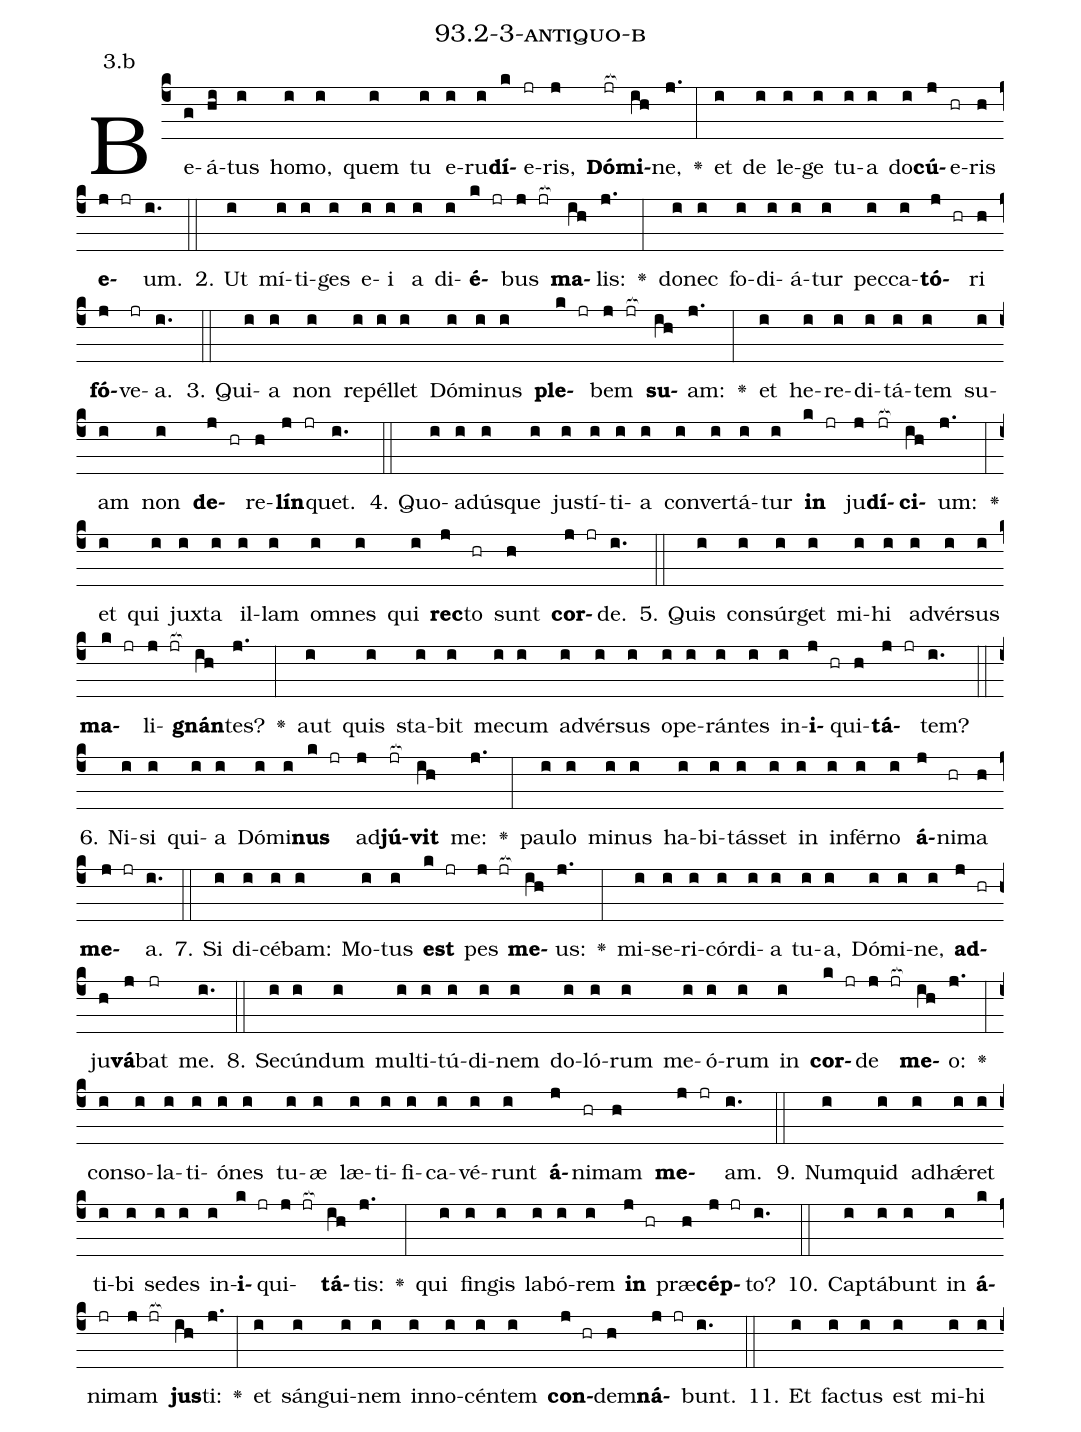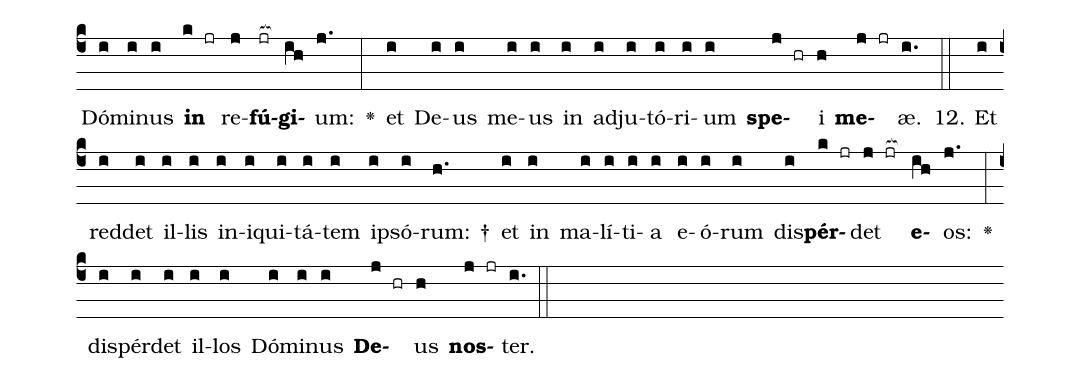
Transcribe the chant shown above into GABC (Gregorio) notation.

name: 93.2-3-antiquo-b;
annotation: 3.b;
%%
(c4)Be(g)á(hi)tus(i) ho(i)mo,(i) quem(i) tu(i) e(i)ru(i)<b>dí</b>(k)e(jr)ris,(j) <b>Dó</b>(jr[ocb:1{])<b>mi</b>(ih[ocb:0}])ne,(j.) <v>\greheightstar</v>(:) et(i) de(i) le(i)ge(i) tu(i)a(i) do(i)<b>cú</b>(j)e(hr)ris(h) <b>e</b>(j jr)um.(i.) (::)
2. Ut(i) mí(i)ti(i)ges(i) e(i)i(i) a(i) di(i)<b>é</b>(k jr)bus(j jr[ocb:1{]) <b>ma</b>(ih[ocb:0}])lis:(j.) <v>\greheightstar</v>(:) do(i)nec(i) fo(i)di(i)á(i)tur(i) pec(i)ca(i)<b>tó</b>(j hr)ri(h) <b>fó</b>(j)ve(jr)a.(i.) (::)
3. Qui(i)a(i) non(i) re(i)pél(i)let(i) Dó(i)mi(i)nus(i) <b>ple</b>(k jr)bem(j jr[ocb:1{]) <b>su</b>(ih[ocb:0}])am:(j.) <v>\greheightstar</v>(:) et(i) he(i)re(i)di(i)tá(i)tem(i) su(i)am(i) non(i) <b>de</b>(j hr)re(h)<b>lín</b>(j jr)quet.(i.) (::)
4. Quo(i)ad(i)ús(i)que(i) jus(i)tí(i)ti(i)a(i) con(i)ver(i)tá(i)tur(i) <b>in</b>(k jr) ju(j)<b>dí</b>(jr[ocb:1{])<b>ci</b>(ih[ocb:0}])um:(j.) <v>\greheightstar</v>(:) et(i) qui(i) jux(i)ta(i) il(i)lam(i) om(i)nes(i) qui(i) <b>rec</b>(j)to(hr) sunt(h) <b>cor</b>(j jr)de.(i.) (::)
5. Quis(i) con(i)súr(i)get(i) mi(i)hi(i) ad(i)vér(i)sus(i) <b>ma</b>(k jr)li(j jr[ocb:1{])<b>gnán</b>(ih[ocb:0}])tes?(j.) <v>\greheightstar</v>(:) aut(i) quis(i) sta(i)bit(i) me(i)cum(i) ad(i)vér(i)sus(i) o(i)pe(i)rán(i)tes(i) in(i)<b>i</b>(j hr)qui(h)<b>tá</b>(j jr)tem?(i.) (::)
6. Ni(i)si(i) qui(i)a(i) Dó(i)mi(i)<b>nus</b>(k jr) ad(j)<b>jú</b>(jr[ocb:1{])<b>vit</b>(ih[ocb:0}]) me:(j.) <v>\greheightstar</v>(:) pau(i)lo(i) mi(i)nus(i) ha(i)bi(i)tás(i)set(i) in(i) in(i)fér(i)no(i) <b>á</b>(j)ni(hr)ma(h) <b>me</b>(j jr)a.(i.) (::)
7. Si(i) di(i)cé(i)bam:(i) Mo(i)tus(i) <b>est</b>(k jr) pes(j jr[ocb:1{]) <b>me</b>(ih[ocb:0}])us:(j.) <v>\greheightstar</v>(:) mi(i)se(i)ri(i)cór(i)di(i)a(i) tu(i)a,(i) Dó(i)mi(i)ne,(i) <b>ad</b>(j hr)ju(h)<b>vá</b>(j)bat(jr) me.(i.) (::)
8. Se(i)cún(i)dum(i) mul(i)ti(i)tú(i)di(i)nem(i) do(i)ló(i)rum(i) me(i)ó(i)rum(i) in(i) <b>cor</b>(k jr)de(j jr[ocb:1{]) <b>me</b>(ih[ocb:0}])o:(j.) <v>\greheightstar</v>(:) con(i)so(i)la(i)ti(i)ó(i)nes(i) tu(i)æ(i) læ(i)ti(i)fi(i)ca(i)vé(i)runt(i) <b>á</b>(j)ni(hr)mam(h) <b>me</b>(j jr)am.(i.) (::)
9. Num(i)quid(i) ad(i)hǽ(i)ret(i) ti(i)bi(i) se(i)des(i) in(i)<b>i</b>(k jr)qui(j jr[ocb:1{])<b>tá</b>(ih[ocb:0}])tis:(j.) <v>\greheightstar</v>(:) qui(i) fin(i)gis(i) la(i)bó(i)rem(i) <b>in</b>(j hr) præ(h)<b>cép</b>(j jr)to?(i.) (::)
10. Cap(i)tá(i)bunt(i) in(i) <b>á</b>(k)ni(jr)mam(j jr[ocb:1{]) <b>jus</b>(ih[ocb:0}])ti:(j.) <v>\greheightstar</v>(:) et(i) sán(i)gui(i)nem(i) in(i)no(i)cén(i)tem(i) <b>con</b>(j hr)dem(h)<b>ná</b>(j jr)bunt.(i.) (::)
11. Et(i) fac(i)tus(i) est(i) mi(i)hi(i) Dó(i)mi(i)nus(i) <b>in</b>(k jr) re(j)<b>fú</b>(jr[ocb:1{])<b>gi</b>(ih[ocb:0}])um:(j.) <v>\greheightstar</v>(:) et(i) De(i)us(i) me(i)us(i) in(i) ad(i)ju(i)tó(i)ri(i)um(i) <b>spe</b>(j hr)i(h) <b>me</b>(j jr)æ.(i.) (::)
12. Et(i) red(i)det(i) il(i)lis(i) in(i)i(i)qui(i)tá(i)tem(i) ip(i)só(i)rum: †(h.) et(i) in(i) ma(i)lí(i)ti(i)a(i) e(i)ó(i)rum(i) dis(i)<b>pér</b>(k jr)det(j jr[ocb:1{]) <b>e</b>(ih[ocb:0}])os:(j.) <v>\greheightstar</v>(:) dis(i)pér(i)det(i) il(i)los(i) Dó(i)mi(i)nus(i) <b>De</b>(j hr)us(h) <b>nos</b>(j jr)ter.(i.) (::)
